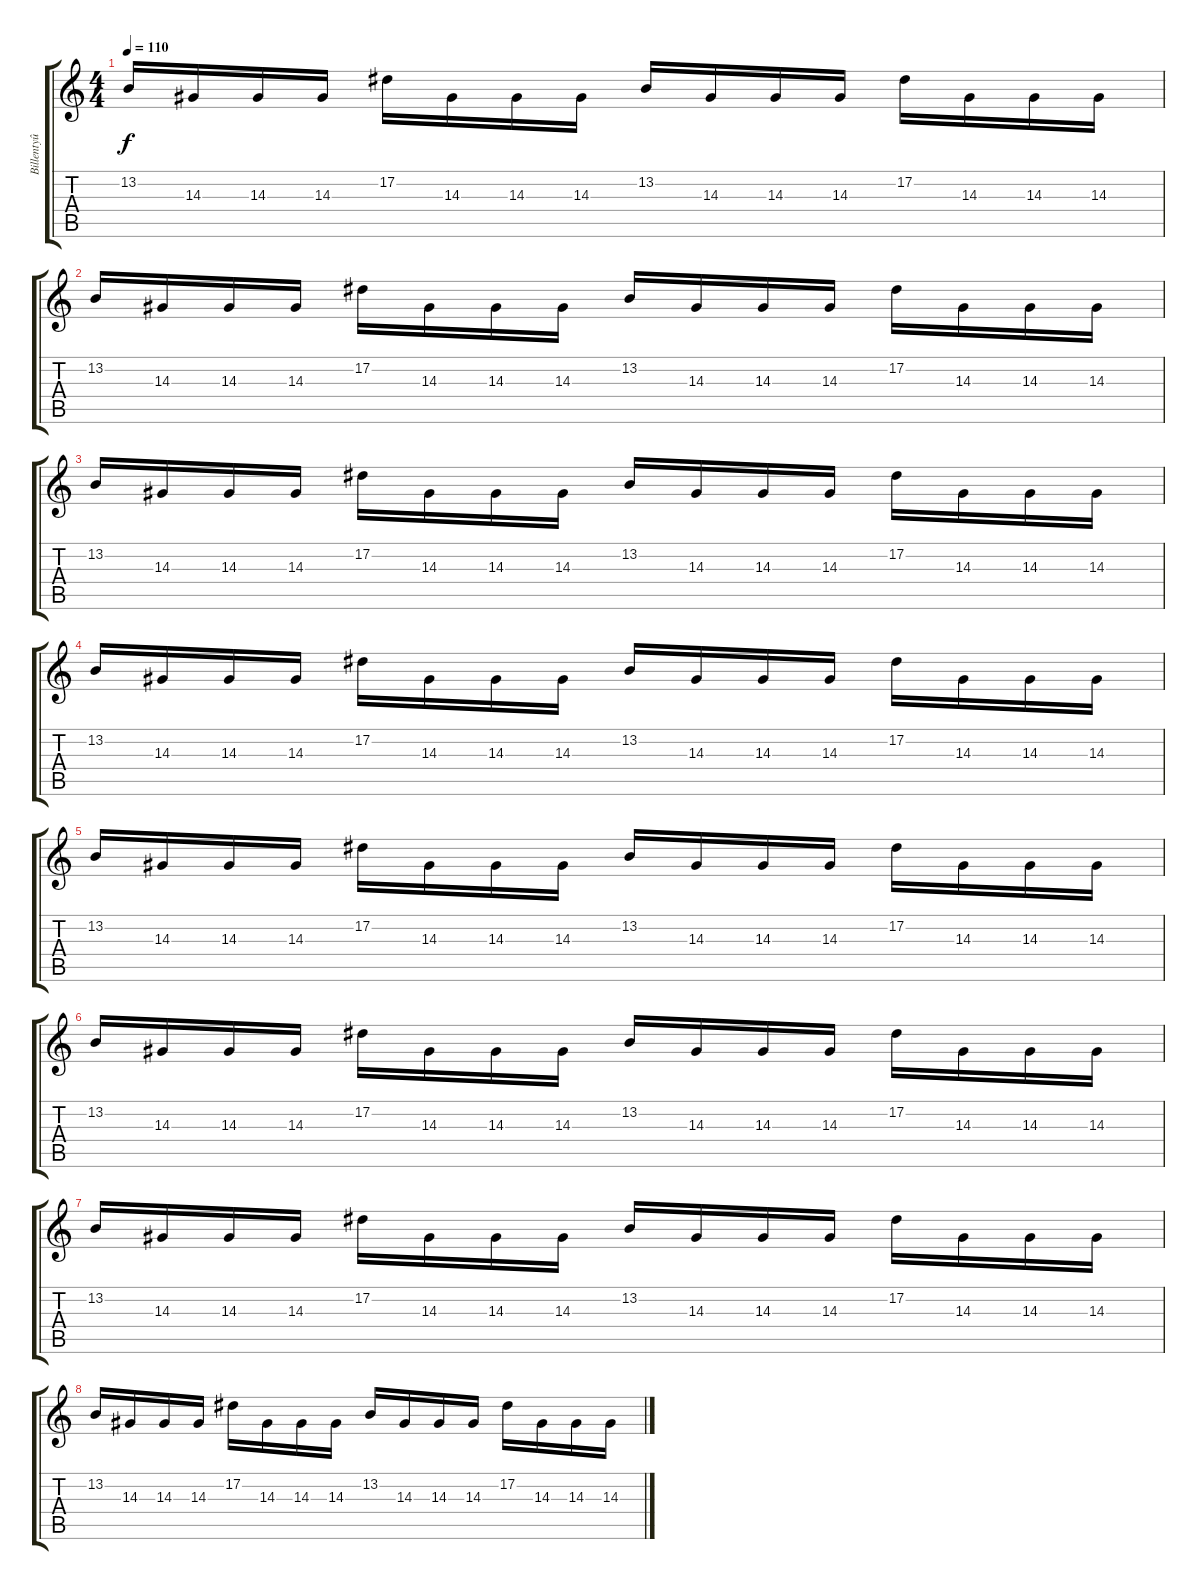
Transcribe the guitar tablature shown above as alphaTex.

\track ("Billentyû" "Billentyû") {instrument clavinet}
\staff {score tabs}
\tuning (Eb4 Bb3 Gb3 Db3 Ab2 Eb2) {hide}
\ts (4 4)
\tempo 110
\clef g2
\ks c
13.2.16{dy f instrument bassoon} 14.3.16 14.3.16 14.3.16 17.2.16 14.3.16 14.3.16 14.3.16 13.2.16 14.3.16 14.3.16 14.3.16 17.2.16 14.3.16 14.3.16 14.3.16 |
13.2.16 14.3.16 14.3.16 14.3.16 17.2.16 14.3.16 14.3.16 14.3.16 13.2.16 14.3.16 14.3.16 14.3.16 17.2.16 14.3.16 14.3.16 14.3.16 |
13.2.16 14.3.16 14.3.16 14.3.16 17.2.16 14.3.16 14.3.16 14.3.16 13.2.16 14.3.16 14.3.16 14.3.16 17.2.16 14.3.16 14.3.16 14.3.16 |
13.2.16 14.3.16 14.3.16 14.3.16 17.2.16 14.3.16 14.3.16 14.3.16 13.2.16 14.3.16 14.3.16 14.3.16 17.2.16 14.3.16 14.3.16 14.3.16 |
13.2.16 14.3.16 14.3.16 14.3.16 17.2.16 14.3.16 14.3.16 14.3.16 13.2.16 14.3.16 14.3.16 14.3.16 17.2.16 14.3.16 14.3.16 14.3.16 |
13.2.16 14.3.16 14.3.16 14.3.16 17.2.16 14.3.16 14.3.16 14.3.16 13.2.16 14.3.16 14.3.16 14.3.16 17.2.16 14.3.16 14.3.16 14.3.16 |
13.2.16 14.3.16 14.3.16 14.3.16 17.2.16 14.3.16 14.3.16 14.3.16 13.2.16 14.3.16 14.3.16 14.3.16 17.2.16 14.3.16 14.3.16 14.3.16 |
13.2.16 14.3.16 14.3.16 14.3.16 17.2.16 14.3.16 14.3.16 14.3.16 13.2.16 14.3.16 14.3.16 14.3.16 17.2.16 14.3.16 14.3.16 14.3.16
